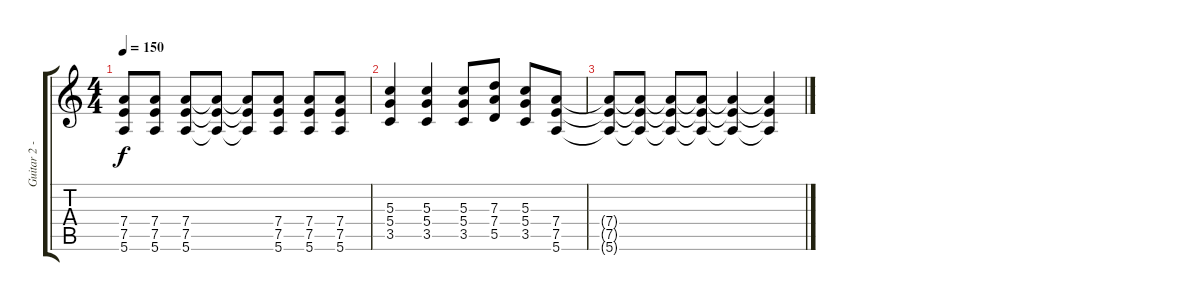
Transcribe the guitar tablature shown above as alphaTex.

\track ("Guitar 2 - Lauri Ylonen" "Guitar 2 -") {instrument acousticguitarsteel}
\staff {score tabs}
\tuning (E4 B3 G3 D3 A2 E2) {hide}
\ts (4 4)
\tempo 150
\clef g2
\ks c
(7.4{t} 7.5{t} 5.6{t}).8{dy f} (7.4 7.5 5.6).8 (7.4 7.5 5.6).8 (7.4{t} 7.5{t} 5.6{t}).8 (7.4{t} 7.5{t} 5.6{t}).8 (7.4 7.5 5.6).8 (7.4 7.5 5.6).8 (7.4 7.5 5.6).8 |
(5.3 5.4 3.5).4 (5.3 5.4 3.5).4 (5.3 5.4 3.5).8 (7.3 7.4 5.5).8 (5.3 5.4 3.5).8 (7.4 7.5 5.6).8 |
(7.4{t} 7.5{t} 5.6{t}).8 (7.4{t} 7.5{t} 5.6{t}).8 (7.4{t} 7.5{t} 5.6{t}).8 (7.4{t} 7.5{t} 5.6{t}).8 (7.4{t} 7.5{t} 5.6{t}).4 (7.4{t} 7.5{t} 5.6{t}).4
